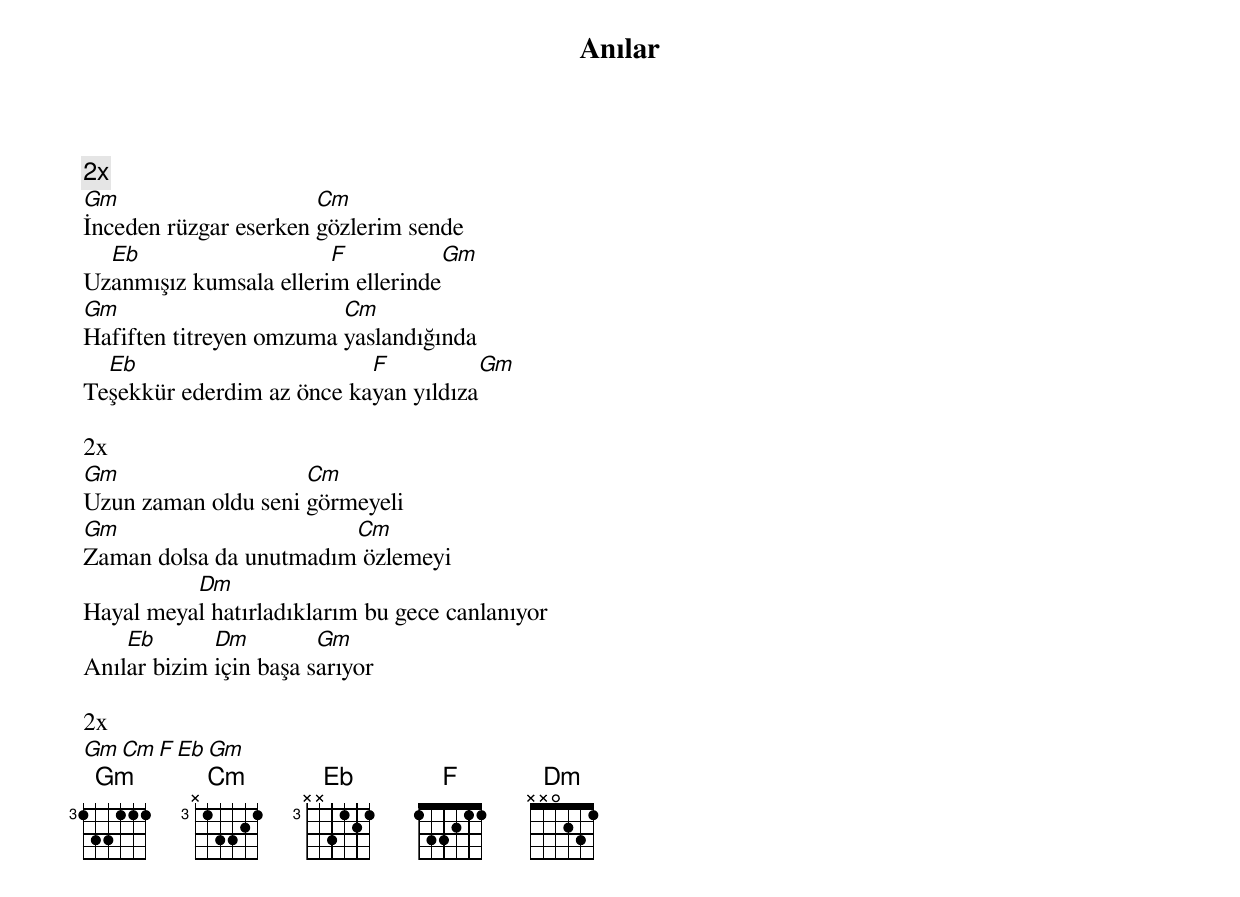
{title: Anılar}
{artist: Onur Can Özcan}

2x
Gm                     Cm
İnceden rüzgar eserken gözlerim sende
  Eb                    F          Gm
Uzanmışız kumsala ellerim ellerinde
Gm                       Cm
Hafiften titreyen omzuma yaslandığında
  Eb                       F          Gm
Teşekkür ederdim az önce kayan yıldıza

2x
Gm                   Cm
Uzun zaman oldu seni görmeyeli
Gm                      Cm
Zaman dolsa da unutmadım özlemeyi
          Dm
Hayal meyal hatırladıklarım bu gece canlanıyor
    Eb       Dm         Gm
Anılar bizim için başa sarıyor

2x
Gm Cm F  Eb Gm
